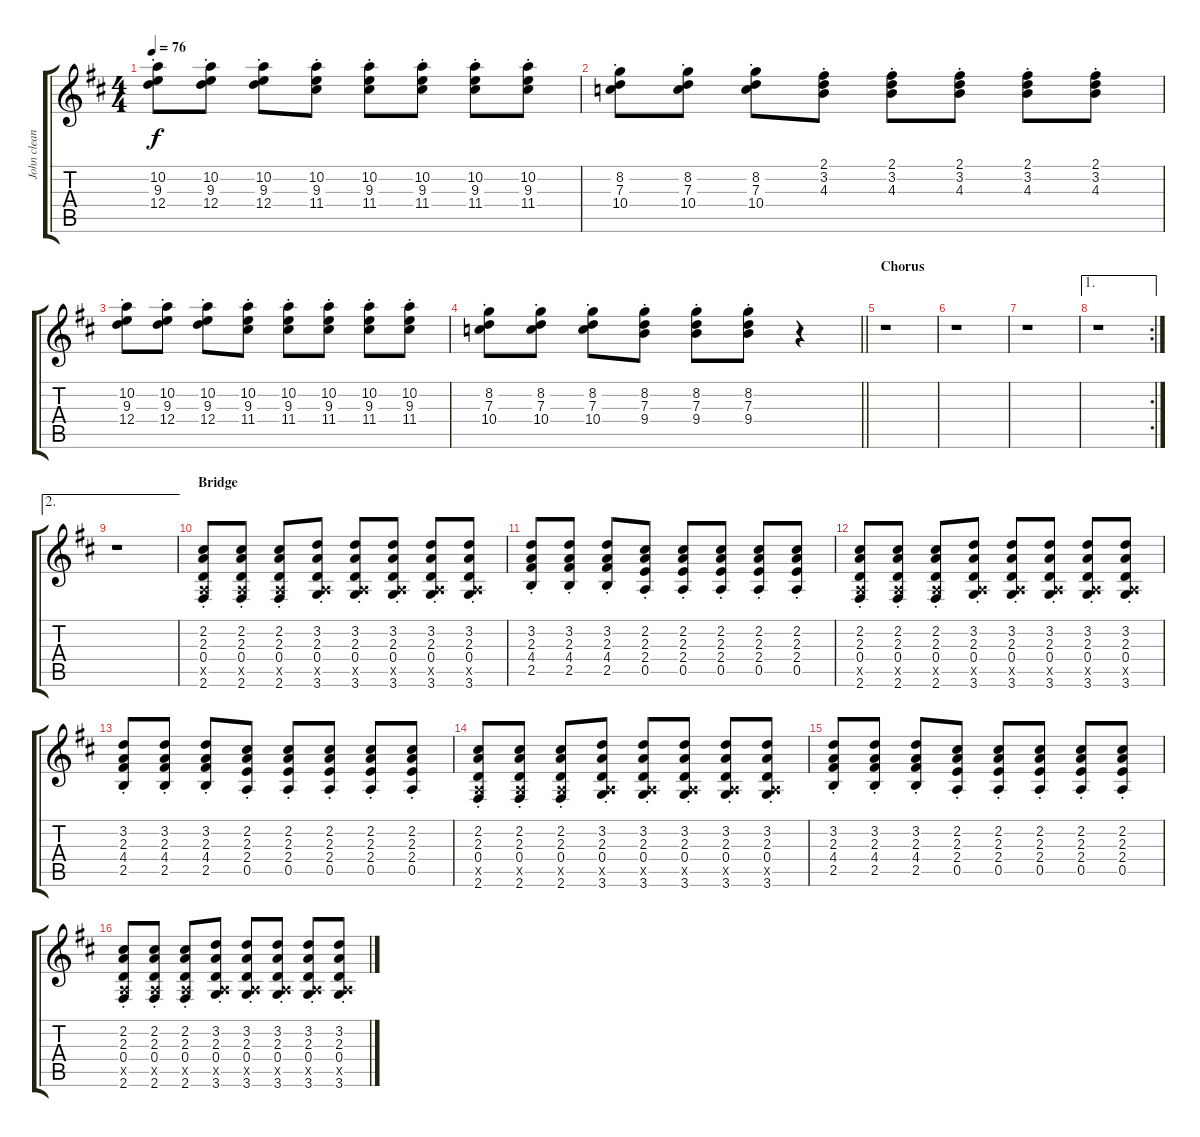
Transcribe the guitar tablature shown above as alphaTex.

\track ("John clean" "John clean") {instrument electricguitarjazz}
\staff {score tabs}
\tuning (E4 B3 G3 D3 A2 E2) {hide}
\ts (4 4)
\tempo 76
\clef g2
\ks d
(10.2 9.3 12.4{st}).8{dy f} (10.2 9.3 12.4{st}).8 (10.2 9.3 12.4{st}).8 (10.2 9.3 11.4{st}).8 (10.2 9.3 11.4{st}).8 (10.2 9.3 11.4{st}).8 (10.2 9.3 11.4{st}).8 (10.2 9.3 11.4{st}).8 |
(8.2 7.3 10.4{st}).8 (8.2 7.3 10.4{st}).8 (8.2 7.3 10.4{st}).8 (2.1 3.2 4.3{st}).8 (2.1 3.2 4.3{st}).8 (2.1 3.2 4.3{st}).8 (2.1 3.2 4.3{st}).8 (2.1 3.2 4.3{st}).8 |
(10.2 9.3 12.4{st}).8 (10.2 9.3 12.4{st}).8 (10.2 9.3 12.4{st}).8 (10.2 9.3 11.4{st}).8 (10.2 9.3 11.4{st}).8 (10.2 9.3 11.4{st}).8 (10.2 9.3 11.4{st}).8 (10.2 9.3 11.4{st}).8 |
\barLineRight lightlight
(8.2 7.3{st} 10.4).8 (8.2 7.3{st} 10.4).8 (8.2 7.3{st} 10.4).8 (8.2 7.3{st} 9.4).8 (8.2 7.3{st} 9.4).8 (8.2 7.3{st} 9.4).8 r.4 |
\section ("" "Chorus")
r.1 |
r.1 |
r.1 |
\ae 1
\rc 2
r.1 |
\ae 2
r.1 |
\section ("" "Bridge")
(2.2{st} 2.3 0.4 0.5{x} 2.6).8 (2.2{st} 2.3 0.4 0.5{x} 2.6).8 (2.2{st} 2.3 0.4 0.5{x} 2.6).8 (3.2{st} 2.3 0.4 0.5{x} 3.6).8 (3.2{st} 2.3 0.4 0.5{x} 3.6).8 (3.2{st} 2.3 0.4 0.5{x} 3.6).8 (3.2{st} 2.3 0.4 0.5{x} 3.6).8 (3.2{st} 2.3 0.4 0.5{x} 3.6).8 |
(3.2{st} 2.3 4.4 2.5).8 (3.2{st} 2.3 4.4 2.5).8 (3.2{st} 2.3 4.4 2.5).8 (2.2{st} 2.3 2.4 0.5).8 (2.2{st} 2.3 2.4 0.5).8 (2.2{st} 2.3 2.4 0.5).8 (2.2{st} 2.3 2.4 0.5).8 (2.2{st} 2.3 2.4 0.5).8 |
(2.2{st} 2.3 0.4 0.5{x} 2.6).8 (2.2{st} 2.3 0.4 0.5{x} 2.6).8 (2.2{st} 2.3 0.4 0.5{x} 2.6).8 (3.2{st} 2.3 0.4 0.5{x} 3.6).8 (3.2{st} 2.3 0.4 0.5{x} 3.6).8 (3.2{st} 2.3 0.4 0.5{x} 3.6).8 (3.2{st} 2.3 0.4 0.5{x} 3.6).8 (3.2{st} 2.3 0.4 0.5{x} 3.6).8 |
(3.2{st} 2.3 4.4 2.5).8 (3.2{st} 2.3 4.4 2.5).8 (3.2{st} 2.3 4.4 2.5).8 (2.2{st} 2.3 2.4 0.5).8 (2.2{st} 2.3 2.4 0.5).8 (2.2{st} 2.3 2.4 0.5).8 (2.2{st} 2.3 2.4 0.5).8 (2.2{st} 2.3 2.4 0.5).8 |
(2.2{st} 2.3 0.4 0.5{x} 2.6).8 (2.2{st} 2.3 0.4 0.5{x} 2.6).8 (2.2{st} 2.3 0.4 0.5{x} 2.6).8 (3.2{st} 2.3 0.4 0.5{x} 3.6).8 (3.2{st} 2.3 0.4 0.5{x} 3.6).8 (3.2{st} 2.3 0.4 0.5{x} 3.6).8 (3.2{st} 2.3 0.4 0.5{x} 3.6).8 (3.2{st} 2.3 0.4 0.5{x} 3.6).8 |
(3.2{st} 2.3 4.4 2.5).8 (3.2{st} 2.3 4.4 2.5).8 (3.2{st} 2.3 4.4 2.5).8 (2.2{st} 2.3 2.4 0.5).8 (2.2{st} 2.3 2.4 0.5).8 (2.2{st} 2.3 2.4 0.5).8 (2.2{st} 2.3 2.4 0.5).8 (2.2{st} 2.3 2.4 0.5).8 |
(2.2{st} 2.3 0.4 0.5{x} 2.6).8 (2.2{st} 2.3 0.4 0.5{x} 2.6).8 (2.2{st} 2.3 0.4 0.5{x} 2.6).8 (3.2{st} 2.3 0.4 0.5{x} 3.6).8 (3.2{st} 2.3 0.4 0.5{x} 3.6).8 (3.2{st} 2.3 0.4 0.5{x} 3.6).8 (3.2{st} 2.3 0.4 0.5{x} 3.6).8 (3.2{st} 2.3 0.4 0.5{x} 3.6).8
